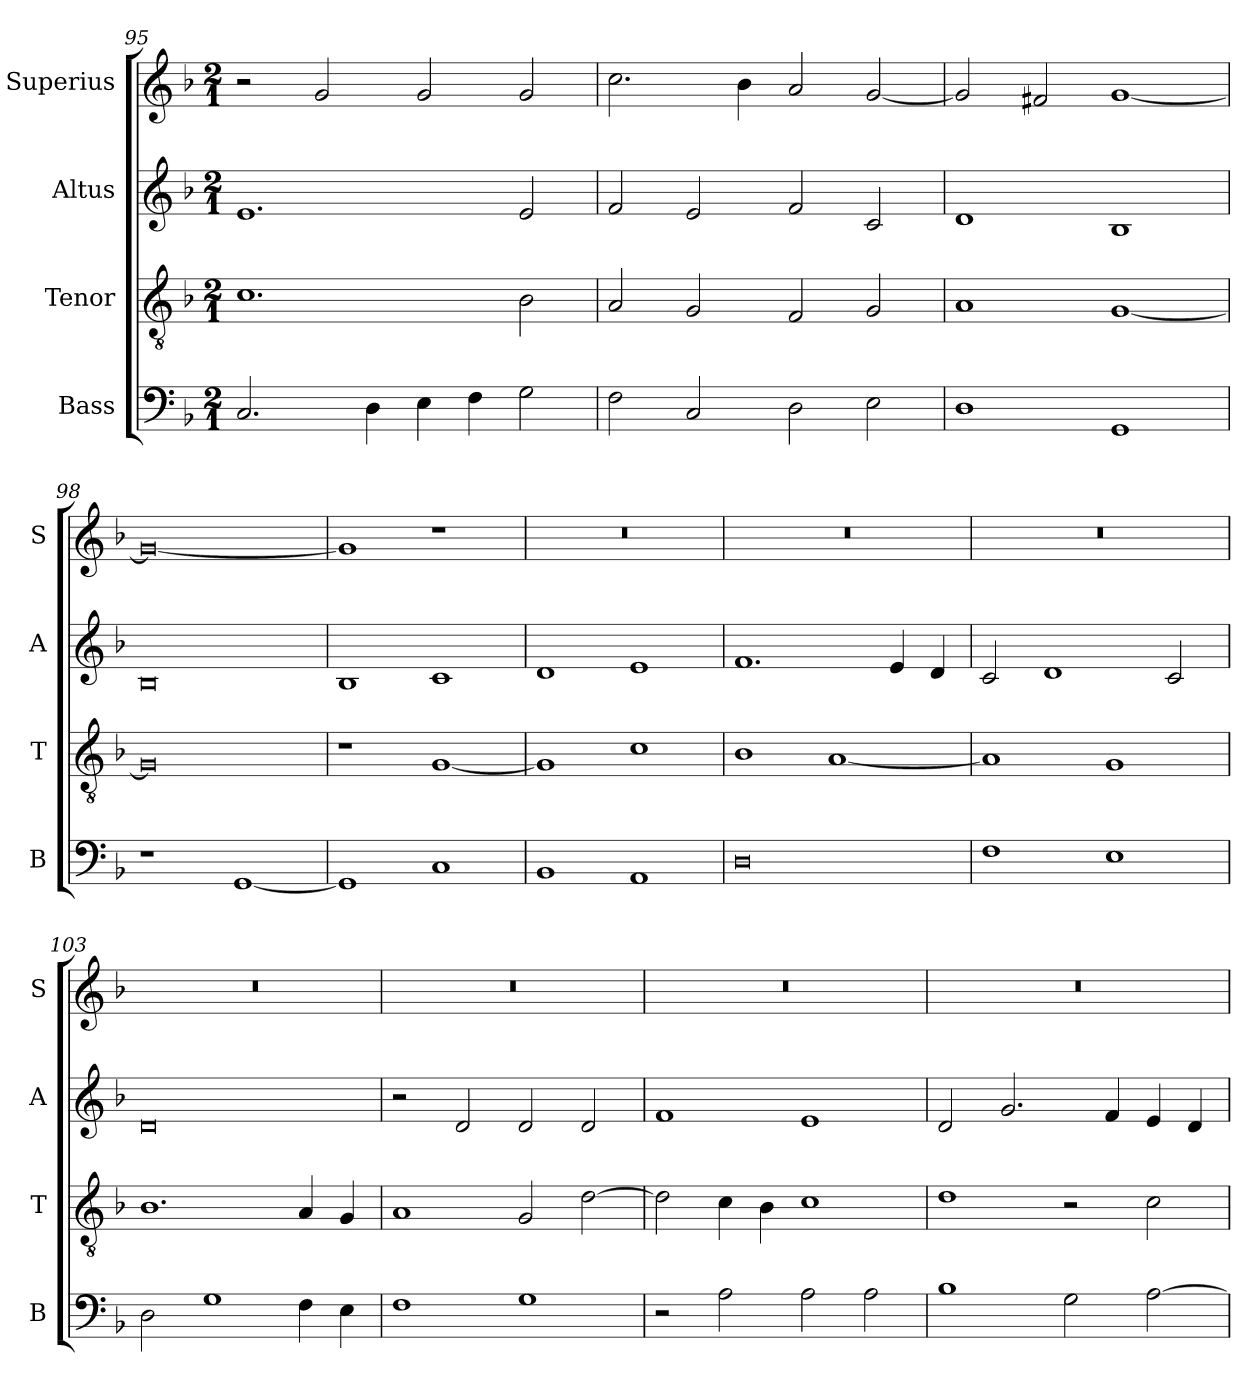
**kern	**kern	**kern	**kern
*part4	*part3	*part2	*part1
*staff4	*staff3	*staff2	*staff1
*I"Bass	*I"Tenor	*I"Altus	*I"Superius
*I'B	*I'T	*I'A	*I'S
*clefF4	*clefGv2	*clefG2	*clefG2
*k[b-]	*k[b-]	*k[b-]	*k[b-]
*F:	*F:	*F:	*F:
*M2/1	*M2/1	*M2/1	*M2/1
=95	=95	=95	=95
2.C	1.c	1.e	2r
.	.	.	2g
4D	.	.	.
4E	.	.	2g
4F	.	.	.
2G	2B-	2e	2g
=96	=96	=96	=96
2F	2A	2f	2.cc
2C	2G	2e	.
.	.	.	4b-
2D	2F	2f	2a
2E	2G	2c	[2g
=97	=97	=97	=97
1D	1A	1d	2g]
.	.	.	2f#X
1GG	[1G	1B-	[1g
=98	=98	=98	=98
1r	0G]	0B-	0g_
[1GG	.	.	.
=99	=99	=99	=99
1GG]	1r	1B-	1g]
1C	[1G	1c	1r
=100	=100	=100	=100
1BB-	1G]	1d	0r
1AA	1c	1e	.
=101	=101	=101	=101
0D	1B-	1.f	0r
.	[1A	.	.
.	.	4e	.
.	.	4d	.
=102	=102	=102	=102
1F	1A]	2c	0r
.	.	1d	.
1E	1G	.	.
.	.	2c	.
=103	=103	=103	=103
2D	1.B-	0d	0r
1G	.	.	.
4F	4A	.	.
4E	4G	.	.
=104	=104	=104	=104
1F	1A	2r	0r
.	.	2d	.
1G	2G	2d	.
.	[2d	2d	.
=105	=105	=105	=105
2r	2d]	1f	0r
2A	4c	.	.
.	4B-	.	.
2A	1c	1e	.
2A	.	.	.
=106	=106	=106	=106
1B-	1d	2d	0r
.	.	2.g	.
2G	2r	.	.
.	.	4f	.
[2A	2c	4e	.
.	.	4d	.
=	=	=	=
*-	*-	*-	*-
